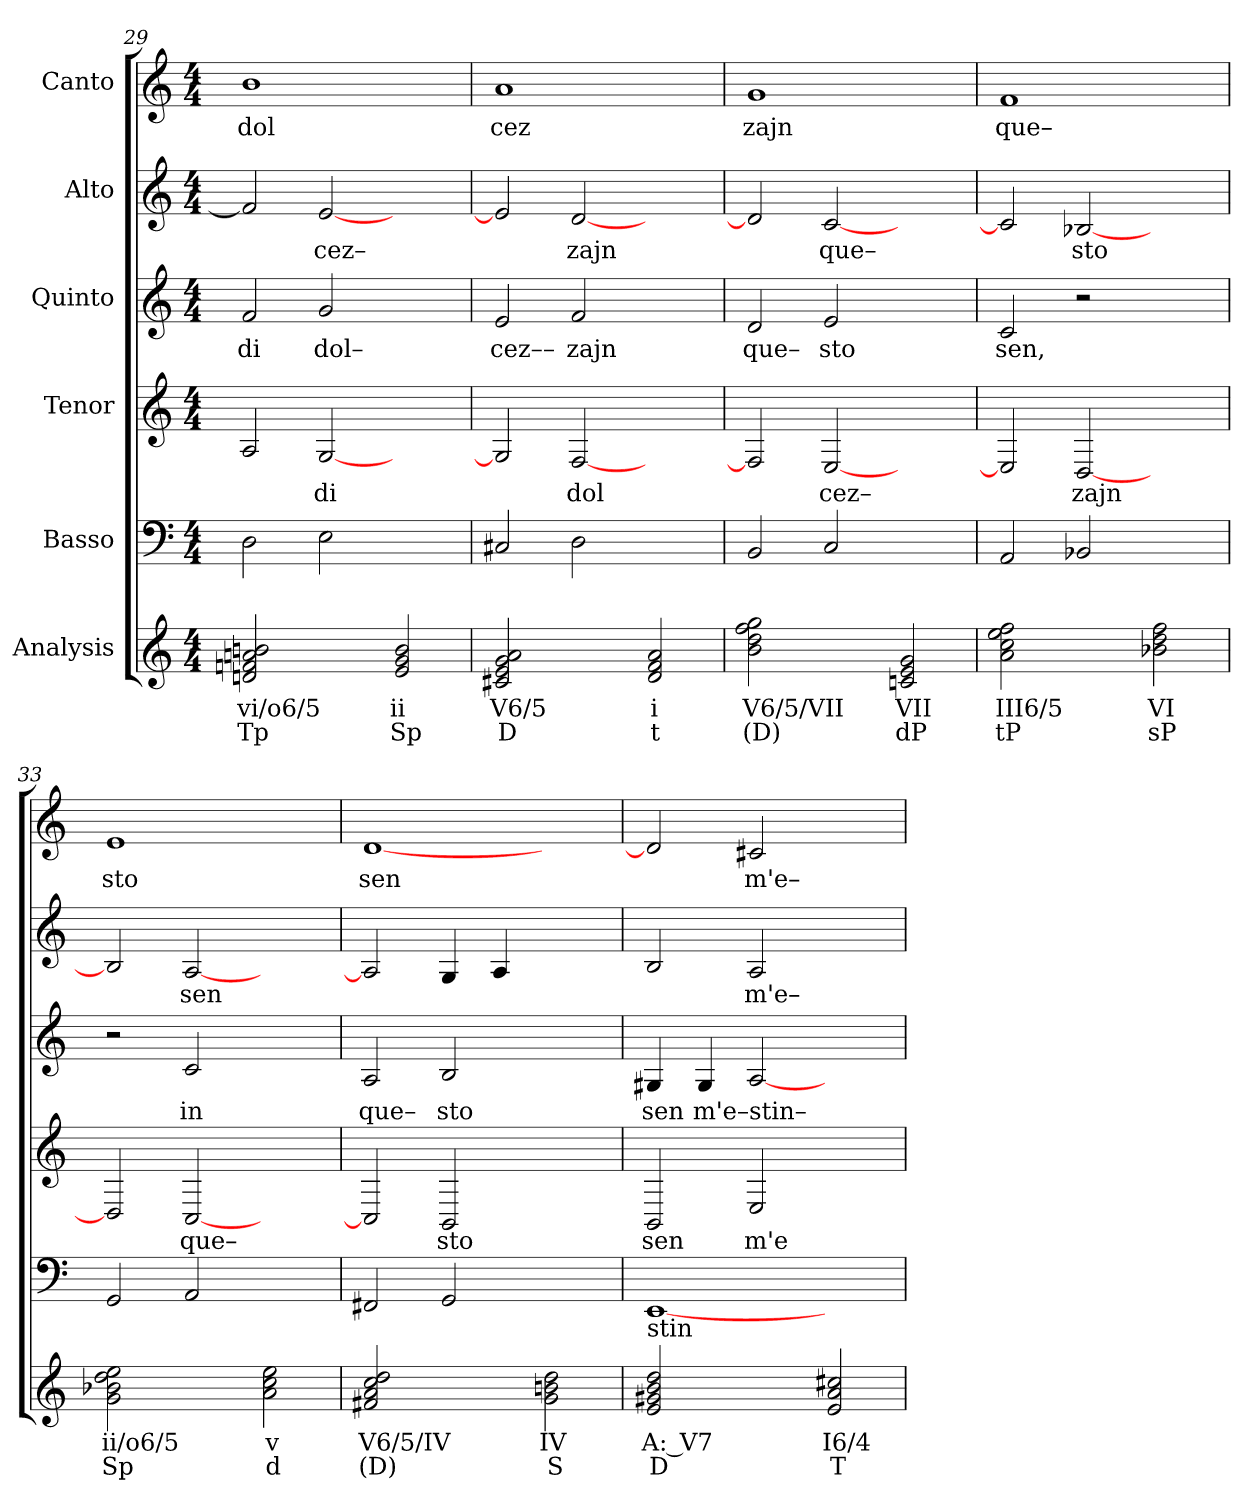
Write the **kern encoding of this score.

**kern	**text	**text	**kern	**kern	**text	**kern	**text	**kern	**text	**kern	**text
*part6	*part6	*part6	*part5	*part4	*part4	*part3	*part3	*part2	*part2	*part1	*part1
*staff6	*staff6	*staff6	*staff5	*staff4	*staff4	*staff3	*staff3	*staff2	*staff2	*staff1	*staff1
*I"Analysis	*	*	*I"Basso	*I"Tenor	*	*I"Quinto	*	*I"Alto	*	*I"Canto	*
*	*	*	*clefF4	*clefG2	*	*clefG2	*	*clefG2	*	*clefG2	*
*k[]	*	*	*k[]	*k[]	*	*k[]	*	*k[]	*	*k[]	*
*M4/4	*	*	*M4/4	*M4/4	*	*M4/4	*	*M4/4	*	*M4/4	*
=29	=29	=29	=29	=29	=29	=29	=29	=29	=29	=29	=29
!	!	!	!	!	!	!	!LO:LY:b	!	!	!	!
!	!	!	!	!	!	!	!	!	!	!	!LO:LY:b
2dn 2fn 2an 2bn	vi/o6/5	Tp	2D\	2A/	.	2f/	di	2f/]	.	1b	dol
!	!	!	!	!	!LO:LY:b	!	!	!	!	!	!
!	!	!	!	!	!	!	!LO:LY:b	!	!	!	!
!	!	!	!	!	!	!	!	!	!LO:LY:b	!	!
2ryy	.	.	2E\	[2G/	di	2g/	dol–	[2e/	cez–	.	.
2e 2g 2b	ii	Sp	2ryy	2ryy	.	2ryy	.	2ryy	.	2ryy	.
=30	=30	=30	=30	=30	=30	=30	=30	=30	=30	=30	=30
!	!	!	!	!	!	!	!LO:LY:b	!	!	!	!
!	!	!	!	!	!	!	!	!	!	!	!LO:LY:b
2c#X 2e 2g 2a	V6/5	D	2C#X/	2G/]	.	2e/	cez––	2e/]	.	1a	cez
!	!	!	!	!	!LO:LY:b	!	!	!	!	!	!
!	!	!	!	!	!	!	!LO:LY:b	!	!	!	!
!	!	!	!	!	!	!	!	!	!LO:LY:b	!	!
2ryy	.	.	2D\	[2F/	dol	2f/	zajn	[2d/	zajn	.	.
2d 2f 2a	i	t	2ryy	2ryy	.	2ryy	.	2ryy	.	2ryy	.
=31	=31	=31	=31	=31	=31	=31	=31	=31	=31	=31	=31
!	!	!	!	!	!	!	!LO:LY:b	!	!	!	!
!	!	!	!	!	!	!	!	!	!	!	!LO:LY:b
2b 2dd 2ff 2gg	V6/5/VII	(D)	2BB/	2F/]	.	2d/	que–	2d/]	.	1g	zajn
!	!	!	!	!	!LO:LY:b	!	!	!	!	!	!
!	!	!	!	!	!	!	!LO:LY:b	!	!	!	!
!	!	!	!	!	!	!	!	!	!LO:LY:b	!	!
2ryy	.	.	2C/	[2E/	cez–	2e/	sto	[2c/	que–	.	.
2cn 2e 2g	VII	dP	2ryy	2ryy	.	2ryy	.	2ryy	.	2ryy	.
=32	=32	=32	=32	=32	=32	=32	=32	=32	=32	=32	=32
!	!	!	!	!	!	!	!LO:LY:b	!	!	!	!
!	!	!	!	!	!	!	!	!	!	!	!LO:LY:b
2a 2cc 2ee 2ff	III6/5	tP	2AA/	2E/]	.	2c/	sen,	2c/]	.	1f	que–
!	!	!	!	!	!LO:LY:b	!	!	!	!	!	!
!	!	!	!	!	!	!	!	!	!LO:LY:b	!	!
2ryy	.	.	2BB-X/	[2D/	zajn	2r	.	[2B-X/	sto	.	.
2b-X 2dd 2ff	VI	sP	2ryy	2ryy	.	2ryy	.	2ryy	.	2ryy	.
=33	=33	=33	=33	=33	=33	=33	=33	=33	=33	=33	=33
!	!	!	!	!	!	!	!	!	!	!	!LO:LY:b
2g 2b-X 2dd 2ee	ii/o6/5	Sp	2GG/	2D/]	.	2r	.	2B-/]	.	1e	sto
!	!	!	!	!	!LO:LY:b	!	!	!	!	!	!
!	!	!	!	!	!	!	!LO:LY:b	!	!	!	!
!	!	!	!	!	!	!	!	!	!LO:LY:b	!	!
2ryy	.	.	2AA/	[2C/	que–	2c/	in	[2A/	sen	.	.
2a 2cc 2ee	v	d	2ryy	2ryy	.	2ryy	.	2ryy	.	2ryy	.
=34	=34	=34	=34	=34	=34	=34	=34	=34	=34	=34	=34
!	!	!	!	!	!	!	!LO:LY:b	!	!	!	!
!	!	!	!	!	!	!	!	!	!	!	!LO:LY:b
2f#X 2a 2cc 2dd	V6/5/IV	(D)	2FF#X/	2C/]	.	2A/	que–	2A/]	.	[1d	sen
!	!	!	!	!	!LO:LY:b	!	!	!	!	!	!
!	!	!	!	!	!	!	!LO:LY:b	!	!	!	!
2ryy	.	.	2GG/	2BB/	sto	2B/	sto	4G/	.	.	.
.	.	.	.	.	.	.	.	4A/	.	.	.
2g 2bn 2dd	IV	S	2ryy	2ryy	.	2ryy	.	2ryy	.	2ryy	.
=35	=35	=35	=35	=35	=35	=35	=35	=35	=35	=35	=35
!	!	!	!	!	!LO:LY:b	!	!	!	!	!	!
!	!	!	!LO:TX:b:t=stin	!	!	!	!	!	!	!	!
!	!	!	!	!	!	!	!LO:LY:b	!	!	!	!
2e 2g#X 2b 2dd	A: V7	D	[1EE	2BB/	sen	4G#X/	sen	2B/	.	2d/]	.
!	!	!	!	!	!	!	!LO:LY:b	!	!	!	!
.	.	.	.	.	.	4G#/	m'e–stin–	.	.	.	.
!	!	!	!	!	!LO:LY:b	!	!	!	!	!	!
!	!	!	!	!	!	!	!	!	!LO:LY:b	!	!
!	!	!	!	!	!	!	!	!	!	!	!LO:LY:b
2ryy	.	.	.	2E/	m'e	[2A/	.	2A/	m'e–	2c#X/	m'e–
2e 2a 2cc#X	I6/4	T	2ryy	2ryy	.	2ryy	.	2ryy	.	2ryy	.
=	=	=	=	=	=	=	=	=	=	=	=
*-	*-	*-	*-	*-	*-	*-	*-	*-	*-	*-	*-
